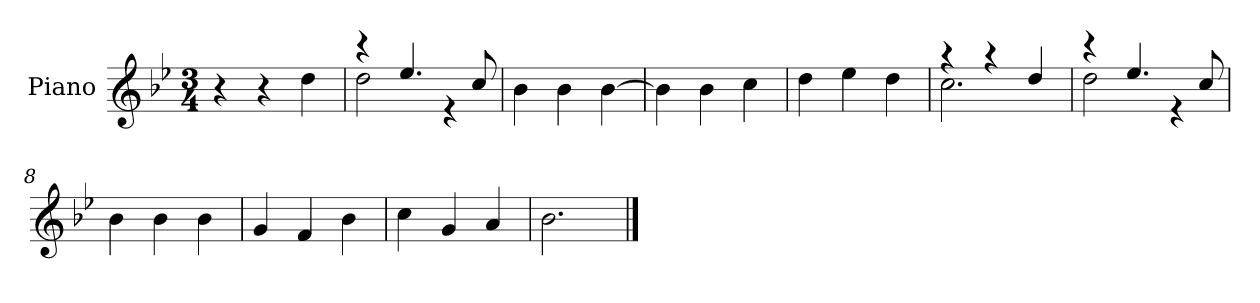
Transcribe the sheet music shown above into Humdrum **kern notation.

**kern
*part1
*staff1
*I"Piano
*I'P-no
*clefG2
*k[b-e-]
*M3/4
*MM180
=1
4r
4r
4dd\
=2
*^
4r	2dd\
4.ee-/	.
.	4r
8cc/	.
*v	*v
=3
4b-\
4b-\
[4b-\
=4
4b-\]
4b-\
4cc\
=5
4dd\
4ee-\
4dd\
=6
*^
4r	2.cc\
4r	.
4dd/	.
=7	=7
4r	2dd\
4.ee-/	.
.	4r
8cc/	.
*v	*v
=8
4b-\
4b-\
4b-\
=9
4g/
4f/
4b-\
!!LO:LB:g=z
=10
4cc\
4g/
4a/
=11
2.b-\
==
*-
